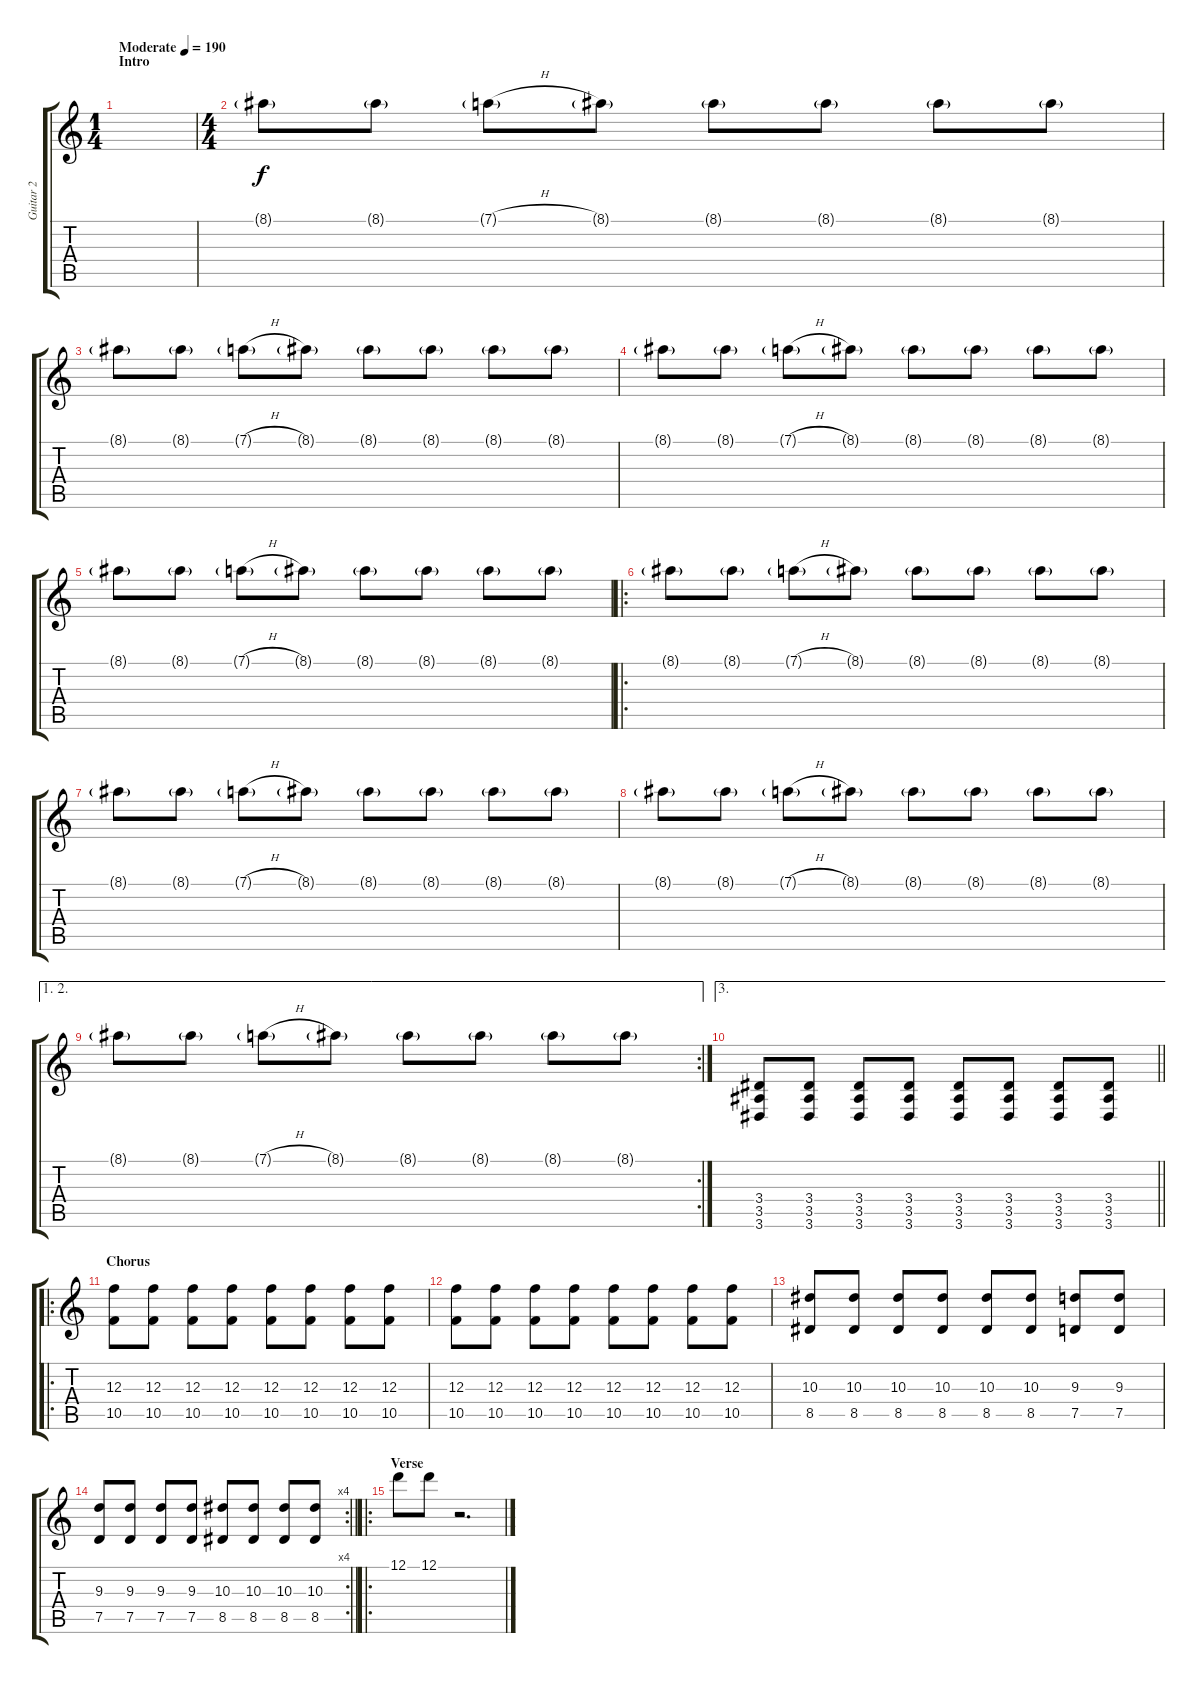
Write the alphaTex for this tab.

\track ("Guitar 2" "Guitar 2") {instrument distortionguitar}
\staff {score tabs}
\tuning (D4 A3 F3 C3 G2 C2) {hide}
\ts (1 4)
\section ("" "Intro")
\tempo (190 "Moderate")
\clef g2
\ks c
|
\ts (4 4)
8.1{g}.8 8.1{g}.8 7.1{h g}.8 8.1{g}.8 8.1{g}.8 8.1{g}.8 8.1{g}.8 8.1{g}.8 |
8.1{g}.8 8.1{g}.8 7.1{h g}.8 8.1{g}.8 8.1{g}.8 8.1{g}.8 8.1{g}.8 8.1{g}.8 |
8.1{g}.8 8.1{g}.8 7.1{h g}.8 8.1{g}.8 8.1{g}.8 8.1{g}.8 8.1{g}.8 8.1{g}.8 |
8.1{g}.8 8.1{g}.8 7.1{h g}.8 8.1{g}.8 8.1{g}.8 8.1{g}.8 8.1{g}.8 8.1{g}.8 |
\ro
8.1{g}.8 8.1{g}.8 7.1{h g}.8 8.1{g}.8 8.1{g}.8 8.1{g}.8 8.1{g}.8 8.1{g}.8 |
8.1{g}.8 8.1{g}.8 7.1{h g}.8 8.1{g}.8 8.1{g}.8 8.1{g}.8 8.1{g}.8 8.1{g}.8 |
8.1{g}.8 8.1{g}.8 7.1{h g}.8 8.1{g}.8 8.1{g}.8 8.1{g}.8 8.1{g}.8 8.1{g}.8 |
\ae (1 2)
\rc 2
8.1{g}.8 8.1{g}.8 7.1{h g}.8 8.1{g}.8 8.1{g}.8 8.1{g}.8 8.1{g}.8 8.1{g}.8 |
\ae 3
\barLineRight lightlight
(3.4 3.5 3.6).8{dy f} (3.4 3.5 3.6).8 (3.4 3.5 3.6).8 (3.4 3.5 3.6).8 (3.4 3.5 3.6).8 (3.4 3.5 3.6).8 (3.4 3.5 3.6).8 (3.4 3.5 3.6).8 |
\ro
\section ("" "Chorus")
(12.3 10.5).8 (12.3 10.5).8 (12.3 10.5).8 (12.3 10.5).8 (12.3 10.5).8 (12.3 10.5).8 (12.3 10.5).8 (12.3 10.5).8 |
(12.3 10.5).8 (12.3 10.5).8 (12.3 10.5).8 (12.3 10.5).8 (12.3 10.5).8 (12.3 10.5).8 (12.3 10.5).8 (12.3 10.5).8 |
(10.3 8.5).8 (10.3 8.5).8 (10.3 8.5).8 (10.3 8.5).8 (10.3 8.5).8 (10.3 8.5).8 (9.3 7.5).8 (9.3 7.5).8 |
\rc 4
\barLineRight lightlight
(9.3 7.5).8 (9.3 7.5).8 (9.3 7.5).8 (9.3 7.5).8 (10.3 8.5).8 (10.3 8.5).8 (10.3 8.5).8 (10.3 8.5).8 |
\ro
\section ("" "Verse")
12.1.8 12.1.8 r.2{d}
